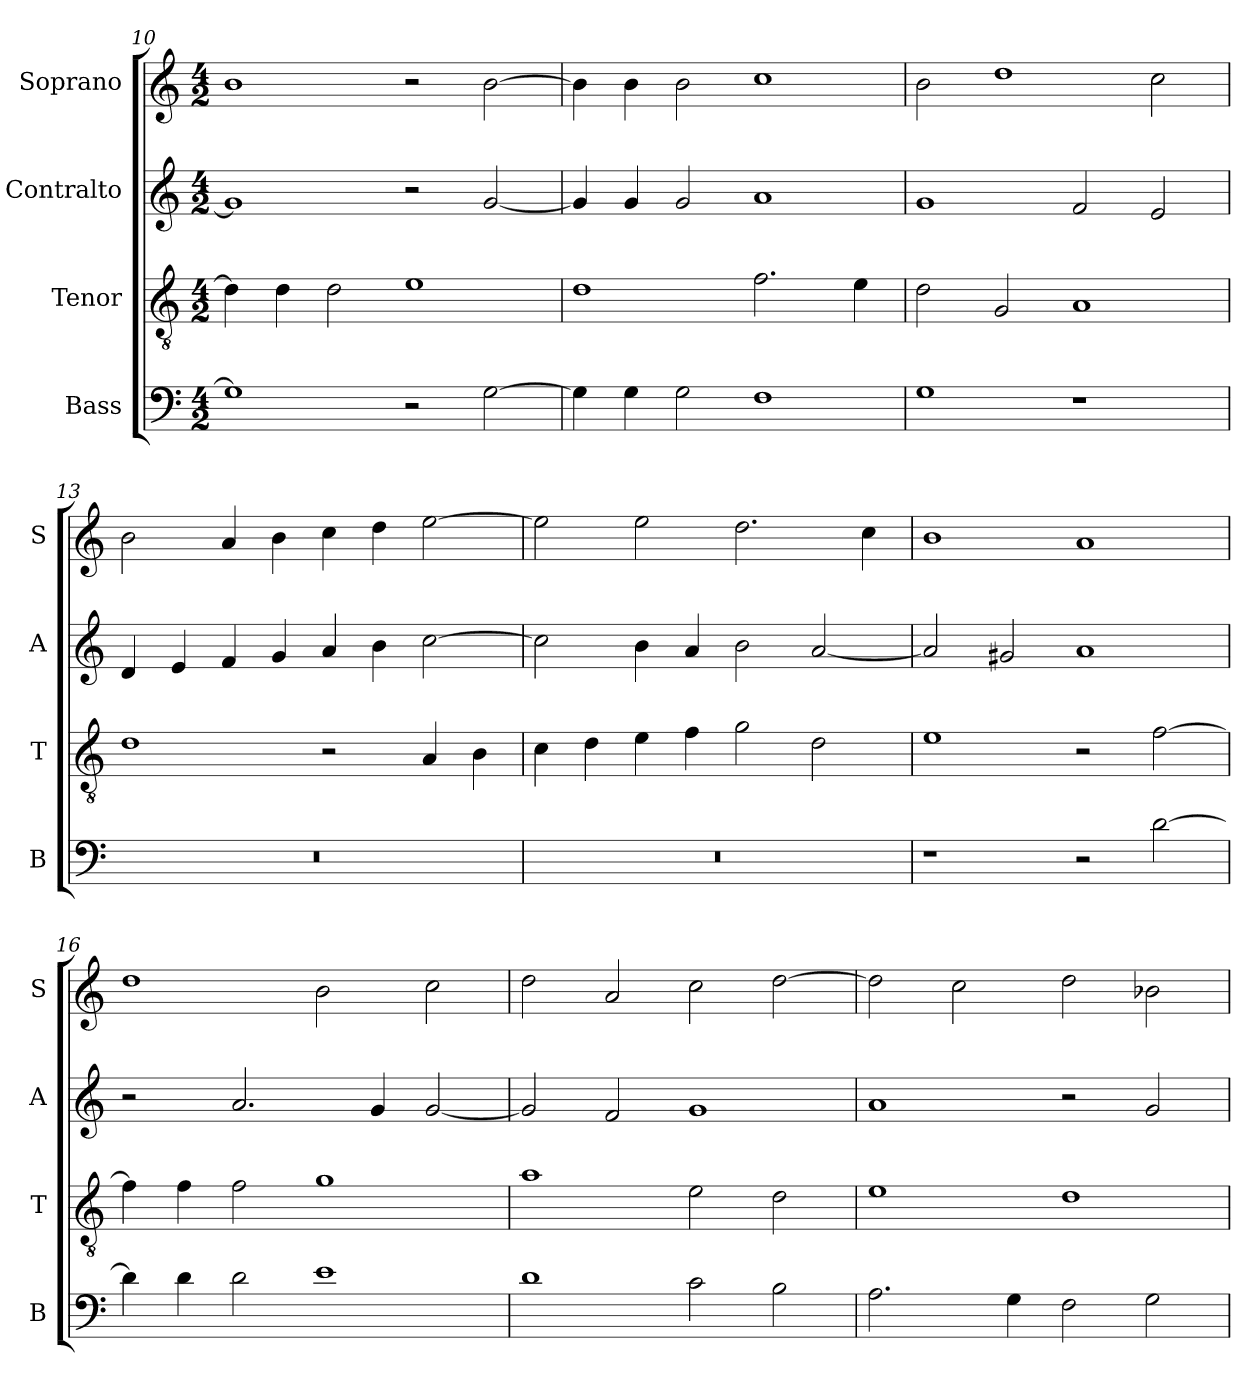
**kern	**kern	**kern	**kern
*part4	*part3	*part2	*part1
*staff4	*staff3	*staff2	*staff1
*I"Bass	*I"Tenor	*I"Contralto	*I"Soprano
*I'B	*I'T	*I'A	*I'S
*clefF4	*clefGv2	*clefG2	*clefG2
*k[]	*k[]	*k[]	*k[]
*D:dor	*D:dor	*D:dor	*D:dor
*M4/2	*M4/2	*M4/2	*M4/2
=10	=10	=10	=10
1G]	4d]	1g]	1b
.	4d	.	.
.	2d	.	.
2r	1e	2r	2r
[2G	.	[2g	[2b
=11	=11	=11	=11
4G]	1d	4g]	4b]
4G	.	4g	4b
2G	.	2g	2b
1F	2.f	1a	1cc
.	4e	.	.
=12	=12	=12	=12
1G	2d	1g	2b
.	2G	.	1dd
1r	1A	2f	.
.	.	2e	2cc
=13	=13	=13	=13
0r	1d	4d	2b
.	.	4e	.
.	.	4f	4a
.	.	4g	4b
.	2r	4a	4cc
.	.	4b	4dd
.	4A	[2cc	[2ee
.	4B	.	.
=14	=14	=14	=14
0r	4c	2cc]	2ee]
.	4d	.	.
.	4e	4b	2ee
.	4f	4a	.
.	2g	2b	2.dd
.	2d	[2a	.
.	.	.	4cc
=15	=15	=15	=15
1r	1e	2a]	1b
.	.	2g#X	.
2r	2r	1a	1a
[2d	[2f	.	.
=16	=16	=16	=16
4d]	4f]	2r	1dd
4d	4f	.	.
2d	2f	2.a	.
1e	1g	.	2b
.	.	4g	.
.	.	[2g	2cc
=17	=17	=17	=17
1d	1a	2g]	2dd
.	.	2f	2a
2c	2e	1g	2cc
2B	2d	.	[2dd
=18	=18	=18	=18
2.A	1e	1a	2dd]
.	.	.	2cc
4G	.	.	.
2F	1d	2r	2dd
2G	.	2g	2b-X
=	=	=	=
*-	*-	*-	*-
